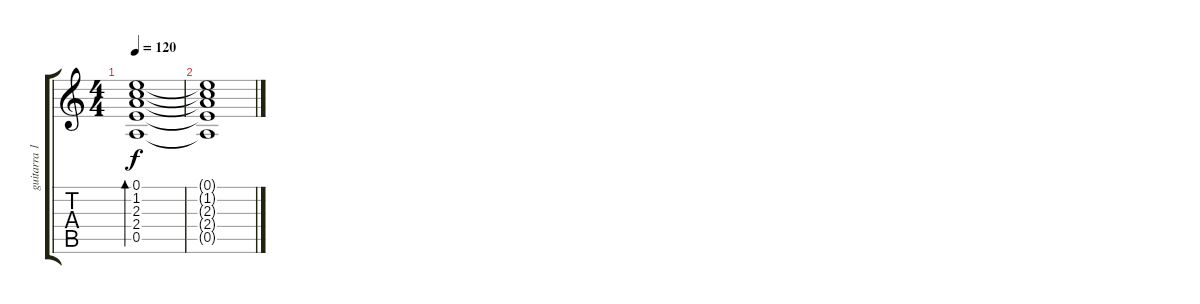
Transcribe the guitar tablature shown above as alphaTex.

\track ("guitarra 1" "guitarra 1") {instrument acousticguitarsteel}
\staff {score tabs}
\tuning (E4 B3 G3 D3 A2 E2) {hide}
\ts (4 4)
\tempo 120
\clef g2
\ks c
(0.1 1.2 2.3 2.4 0.5).1{bd 480 dy f} |
(0.1{t} 1.2{t} 2.3{t} 2.4{t} 0.5{t}).1
